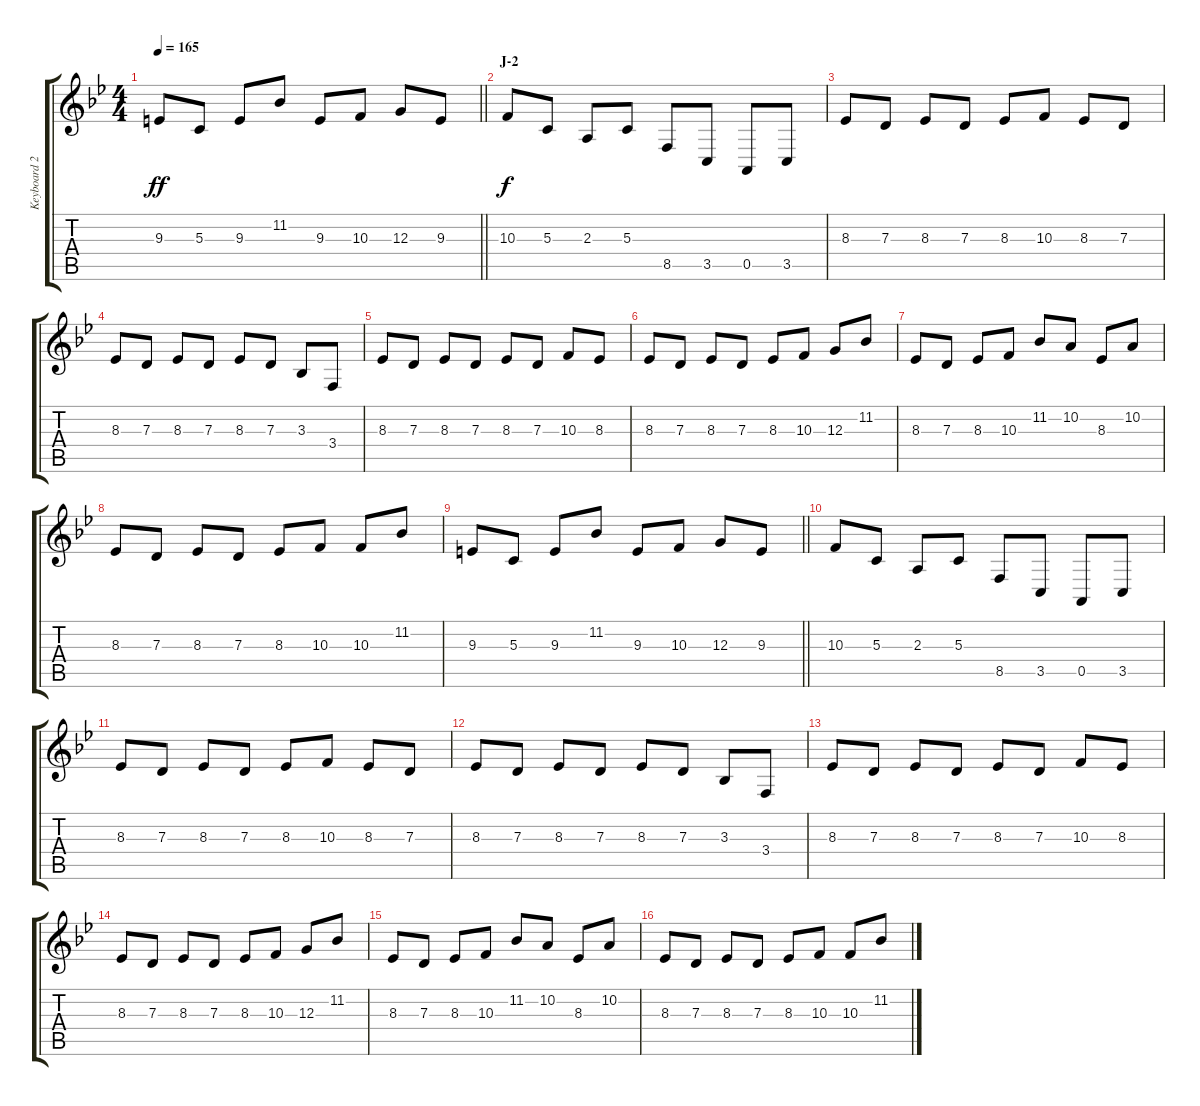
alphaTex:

\track ("Keyboard 2" "Keyboard 2") {instrument electricgrandpiano}
\staff {score tabs}
\tuning (E4 B3 G3 D3 A2 C2) {hide}
\ts (4 4)
\tempo 165
\clef g2
\barLineRight lightlight
\ks bb
9.3.8{dy ff} 5.3.8 9.3.8 11.2.8 9.3.8 10.3.8 12.3.8 9.3.8 |
\section ("" "J-2")
10.3.8{dy f} 5.3.8 2.3.8 5.3.8 8.5.8 3.5.8 0.5.8 3.5.8 |
8.3.8 7.3.8 8.3.8 7.3.8 8.3.8 10.3.8 8.3.8 7.3.8 |
8.3.8 7.3.8 8.3.8 7.3.8 8.3.8 7.3.8 3.3.8 3.4.8 |
8.3.8 7.3.8 8.3.8 7.3.8 8.3.8 7.3.8 10.3.8 8.3.8 |
8.3.8 7.3.8 8.3.8 7.3.8 8.3.8 10.3.8 12.3.8 11.2.8 |
8.3.8 7.3.8 8.3.8 10.3.8 11.2.8 10.2.8 8.3.8 10.2.8 |
8.3.8 7.3.8 8.3.8 7.3.8 8.3.8 10.3.8 10.3.8 11.2.8 |
\barLineRight lightlight
9.3.8 5.3.8 9.3.8 11.2.8 9.3.8 10.3.8 12.3.8 9.3.8 |
10.3.8 5.3.8 2.3.8 5.3.8 8.5.8 3.5.8 0.5.8 3.5.8 |
8.3.8 7.3.8 8.3.8 7.3.8 8.3.8 10.3.8 8.3.8 7.3.8 |
8.3.8 7.3.8 8.3.8 7.3.8 8.3.8 7.3.8 3.3.8 3.4.8 |
8.3.8 7.3.8 8.3.8 7.3.8 8.3.8 7.3.8 10.3.8 8.3.8 |
8.3.8 7.3.8 8.3.8 7.3.8 8.3.8 10.3.8 12.3.8 11.2.8 |
8.3.8 7.3.8 8.3.8 10.3.8 11.2.8 10.2.8 8.3.8 10.2.8 |
8.3.8 7.3.8 8.3.8 7.3.8 8.3.8 10.3.8 10.3.8 11.2.8
